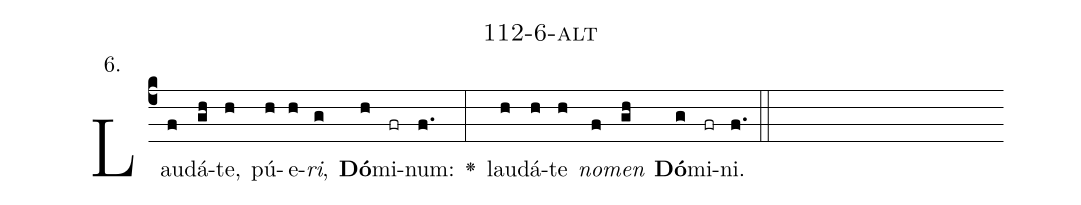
name: 112-6-alt;
annotation: 6.;
%%
(c4)Lau(f)dá(gh)te,(h) pú(h)e(h)<i>ri</i>,(g) <b>Dó</b>(h)mi(fr)num:(f.) <v>\greheightstar</v>(:) lau(h)dá(h)te(h) <i>no</i>(f)<i>men</i>(gh) <b>Dó</b>(g)mi(fr)ni.(f.) (::)


%E(h) u(h) o(f) u(gh) a(g) e.(f.) (::)
